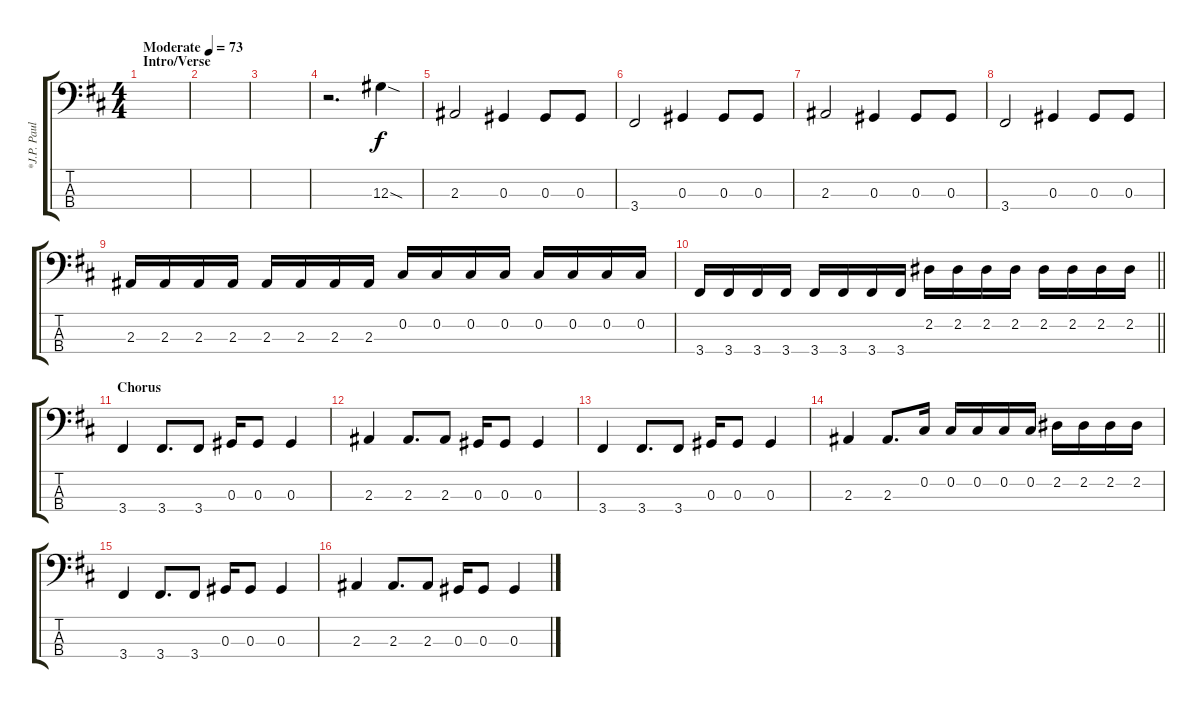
\track ("*J.P. Paul (Bass guitar)" "*J.P. Paul") {instrument electricbassfinger}
\staff {score tabs}
\tuning (Gb2 Db2 Ab1 Eb1) {hide}
\ts (4 4)
\section ("" "Intro/Verse")
\tempo (73 "Moderate")
\clef f4
\ks d
|
|
|
r.2{d} 12.3{sod}.4 |
2.3.2 0.3.4 0.3.8 0.3.8 |
3.4.2 0.3.4 0.3.8 0.3.8 |
2.3.2 0.3.4 0.3.8 0.3.8 |
3.4.2 0.3.4 0.3.8 0.3.8 |
2.3.16 2.3.16 2.3.16 2.3.16 2.3.16 2.3.16 2.3.16 2.3.16 0.2.16 0.2.16 0.2.16 0.2.16 0.2.16 0.2.16 0.2.16 0.2.16 |
\barLineRight lightlight
3.4.16 3.4.16 3.4.16 3.4.16 3.4.16 3.4.16 3.4.16 3.4.16 2.2.16 2.2.16 2.2.16 2.2.16 2.2.16 2.2.16 2.2.16 2.2.16 |
\section ("" "Chorus")
3.4.4 3.4.8{d} 3.4.8 0.3.16 0.3.8 0.3.4 |
2.3.4 2.3.8{d} 2.3.8 0.3.16 0.3.8 0.3.4 |
3.4.4 3.4.8{d} 3.4.8 0.3.16 0.3.8 0.3.4 |
2.3.4 2.3.8{d} 0.2.16 0.2.16 0.2.16 0.2.16 0.2.16 2.2.16 2.2.16 2.2.16 2.2.16 |
3.4.4 3.4.8{d} 3.4.8 0.3.16 0.3.8 0.3.4 |
2.3.4 2.3.8{d} 2.3.8 0.3.16 0.3.8 0.3.4
